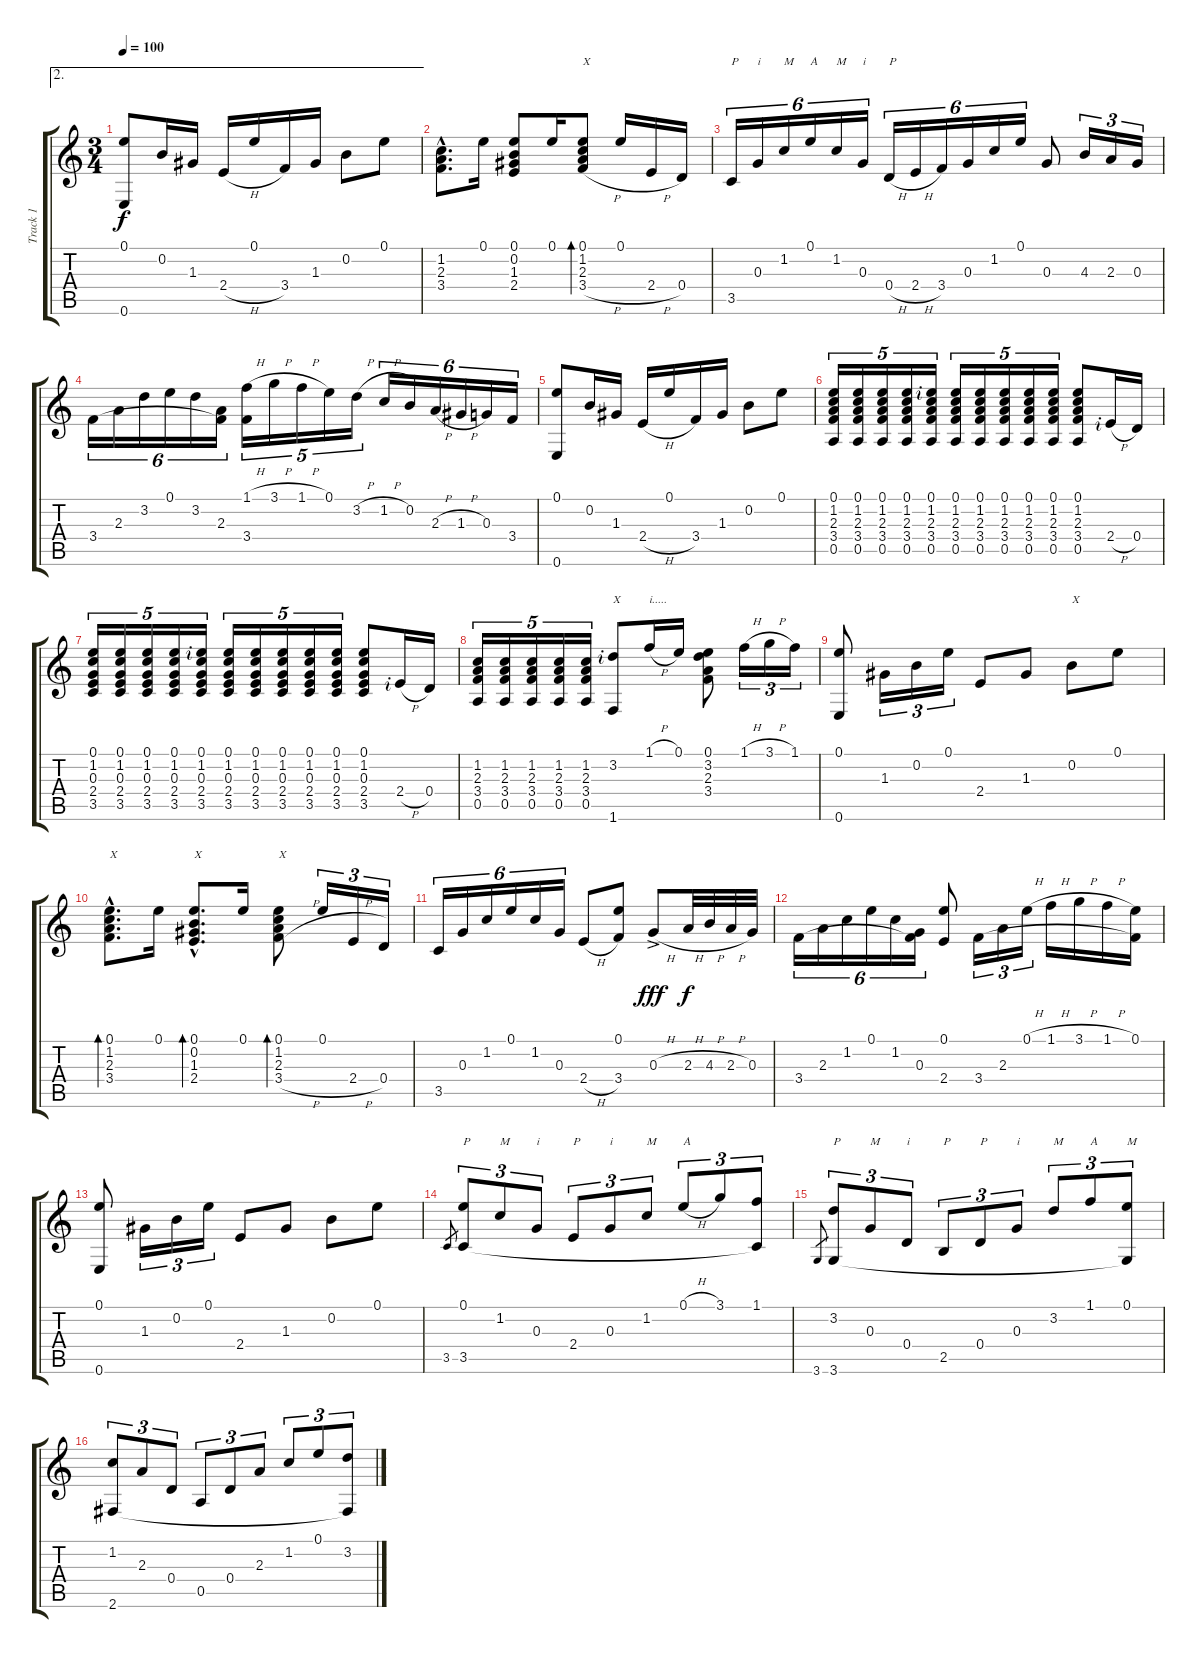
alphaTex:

\track ("Track 1" "Track 1") {instrument acousticguitarnylon}
\staff {score tabs}
\tuning (E4 B3 G3 D3 A2 E2) {hide}
\ae 2
\ts (3 4)
\tempo 100
\clef g2
\ks c
(0.1 0.6).8{dy f} 0.2.16 1.3.16 2.4{h}.16 0.1.16 3.4.16 1.3.16 0.2.8 0.1.8 |
(1.2{hac} 2.3{hac} 3.4{hac}).8{d} 0.1.16 (0.1 0.2 1.3 2.4).8 0.1.16 (0.1 1.2 2.3 3.4{h}).8{bd 120 txt "X"} 0.1.16 2.4{h}.16 0.4.16 |
3.5.16{tu (6 4) txt "P"} 0.3.16{tu (6 4) txt "i"} 1.2.16{tu (6 4) txt "M"} 0.1.16{tu (6 4) txt "A"} 1.2.16{tu (6 4) txt "M"} 0.3.16{tu (6 4) txt "i"} 0.4{h}.16{tu (6 4) txt "P"} 2.4{h}.16{tu (6 4)} 3.4.16{tu (6 4)} 0.3.16{tu (6 4)} 1.2.16{tu (6 4)} 0.1.16{tu (6 4)} 0.3.8 4.3.16{tu (3 2)} 2.3.16{tu (3 2)} 0.3.16{tu (3 2)} |
3.4.16{tu (6 4)} 2.3.16{tu (6 4)} 3.2.16{tu (6 4)} 0.1.16{tu (6 4)} 3.2.16{tu (6 4)} (2.3 3.4{t}).16{tu (6 4)} (1.1{h} 3.4).16{tu (5 4)} 3.1{h}.16{tu (5 4)} 1.1{h}.16{tu (5 4)} 0.1.16{tu (5 4)} 3.2{h}.16{tu (5 4)} 1.2{h}.16{tu (6 4)} 0.2.16{tu (6 4)} 2.3{h}.16{tu (6 4)} 1.3{h}.16{tu (6 4)} 0.3.16{tu (6 4)} 3.4.16{tu (6 4)} |
(0.1 0.6).8 0.2.16 1.3.16 2.4{h}.16 0.1.16 3.4.16 1.3.16 0.2.8 0.1.8 |
(0.1 1.2 2.3 3.4 0.5).16{tu (5 4)} (0.1 1.2 2.3 3.4 0.5).16{tu (5 4)} (0.1 1.2 2.3 3.4 0.5).16{tu (5 4)} (0.1 1.2 2.3 3.4 0.5).16{tu (5 4)} (0.1{rf 2} 1.2 2.3 3.4 0.5).16{tu (5 4)} (0.1 1.2 2.3 3.4 0.5).16{tu (5 4)} (0.1 1.2 2.3 3.4 0.5).16{tu (5 4)} (0.1 1.2 2.3 3.4 0.5).16{tu (5 4)} (0.1 1.2 2.3 3.4 0.5).16{tu (5 4)} (0.1 1.2 2.3 3.4 0.5).16{tu (5 4)} (0.1 1.2 2.3 3.4 0.5).8 2.4{h rf 2}.16 0.4.16 |
(0.1 1.2 0.3 2.4 3.5).16{tu (5 4)} (0.1 1.2 0.3 2.4 3.5).16{tu (5 4)} (0.1 1.2 0.3 2.4 3.5).16{tu (5 4)} (0.1 1.2 0.3 2.4 3.5).16{tu (5 4)} (0.1{rf 2} 1.2 0.3 2.4 3.5).16{tu (5 4)} (0.1 1.2 0.3 2.4 3.5).16{tu (5 4)} (0.1 1.2 0.3 2.4 3.5).16{tu (5 4)} (0.1 1.2 0.3 2.4 3.5).16{tu (5 4)} (0.1 1.2 0.3 2.4 3.5).16{tu (5 4)} (0.1 1.2 0.3 2.4 3.5).16{tu (5 4)} (0.1 1.2 0.3 2.4 3.5).8 2.4{h rf 2}.16 0.4.16 |
(1.2 2.3 3.4 0.5).16{tu (5 4)} (1.2 2.3 3.4 0.5).16{tu (5 4)} (1.2 2.3 3.4 0.5).16{tu (5 4)} (1.2 2.3 3.4 0.5).16{tu (5 4)} (1.2 2.3 3.4 0.5).16{tu (5 4)} (3.2{rf 2} 1.6).8{txt "X"} 1.1{h}.16{txt "i....."} 0.1.16 (0.1 3.2 2.3 3.4).8 1.1{h}.16{tu (3 2)} 3.1{h}.16{tu (3 2)} 1.1.16{tu (3 2)} |
(0.1 0.6).8 1.3.16{tu (3 2)} 0.2.16{tu (3 2)} 0.1.16{tu (3 2)} 2.4.8 1.3.8 0.2.8{txt "X"} 0.1.8 |
(0.1{hac} 1.2{hac} 2.3{hac} 3.4{hac}).8{d bd 240 txt "X"} 0.1.16 (0.1{hac} 0.2{hac} 1.3{hac} 2.4{hac}).8{d bd 240 txt "X"} 0.1.16 (0.1 1.2 2.3 3.4{h}).8{bd 240 txt "X"} 0.1.16{tu (3 2)} 2.4{h}.16{tu (3 2)} 0.4.16{tu (3 2)} |
3.5.16{tu (6 4)} 0.3.16{tu (6 4)} 1.2.16{tu (6 4)} 0.1.16{tu (6 4)} 1.2.16{tu (6 4)} 0.3.16{tu (6 4)} 2.4{h}.8 (0.1 3.4).8 0.3{h ac}.8{dy fff} 2.3{h}.32{dy f} 4.3{h}.32 2.3{h}.32 0.3.32 |
3.4.16{tu (6 4)} 2.3.16{tu (6 4)} 1.2.16{tu (6 4)} 0.1.16{tu (6 4)} 1.2.16{tu (6 4)} (0.3 3.4{t}).16{tu (6 4)} (0.1 2.4).8 3.4.16{tu (3 2)} 2.3.16{tu (3 2)} 0.1{h}.16{tu (3 2)} 1.1{h}.16 3.1{h}.16 1.1{h}.16 (0.1 3.4{t}).16 |
(0.1 0.6).8 1.3.16{tu (3 2)} 0.2.16{tu (3 2)} 0.1.16{tu (3 2)} 2.4.8 1.3.8 0.2.8 0.1.8 |
3.5.8{gr} (0.1 3.5).8{tu (3 2) txt "P"} 1.2.8{tu (3 2) txt "M"} 0.3.8{tu (3 2) txt "i"} 2.4.8{tu (3 2) txt "P"} 0.3.8{tu (3 2) txt "i"} 1.2.8{tu (3 2) txt "M"} 0.1{h}.8{tu (3 2) txt "A"} 3.1.8{tu (3 2)} (1.1 3.5{t}).8{tu (3 2)} |
3.6.8{gr} (3.2 3.6).8{tu (3 2) txt "P"} 0.3.8{tu (3 2) txt "M"} 0.4.8{tu (3 2) txt "i"} 2.5.8{tu (3 2) txt "P"} 0.4.8{tu (3 2) txt "P"} 0.3.8{tu (3 2) txt "i"} 3.2.8{tu (3 2) txt "M"} 1.1.8{tu (3 2) txt "A"} (0.1 3.6{t}).8{tu (3 2) txt "M"} |
(1.2 2.6).8{tu (3 2)} 2.3.8{tu (3 2)} 0.4.8{tu (3 2)} 0.5.8{tu (3 2)} 0.4.8{tu (3 2)} 2.3.8{tu (3 2)} 1.2.8{tu (3 2)} 0.1.8{tu (3 2)} (3.2 2.6{t}).8{tu (3 2)}
